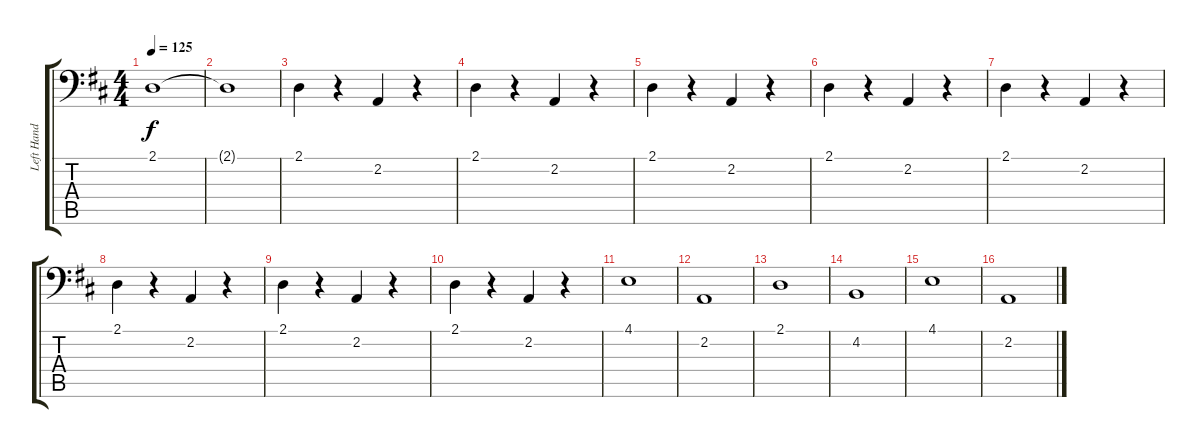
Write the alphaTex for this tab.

\track ("Left Hand" "Left Hand") {instrument brightacousticpiano}
\staff {score tabs}
\tuning (C3 G2 D2 A1 E1 B0) {hide}
\ts (4 4)
\tempo 125
\clef f4
\ks d
2.1.1{dy f} |
2.1{t}.1 |
2.1.4 r.4 2.2.4 r.4 |
2.1.4 r.4 2.2.4 r.4 |
2.1.4 r.4 2.2.4 r.4 |
2.1.4 r.4 2.2.4 r.4 |
2.1.4 r.4 2.2.4 r.4 |
2.1.4 r.4 2.2.4 r.4 |
2.1.4 r.4 2.2.4 r.4 |
2.1.4 r.4 2.2.4 r.4 |
4.1.1 |
2.2.1 |
2.1.1 |
4.2.1 |
4.1.1 |
2.2.1
